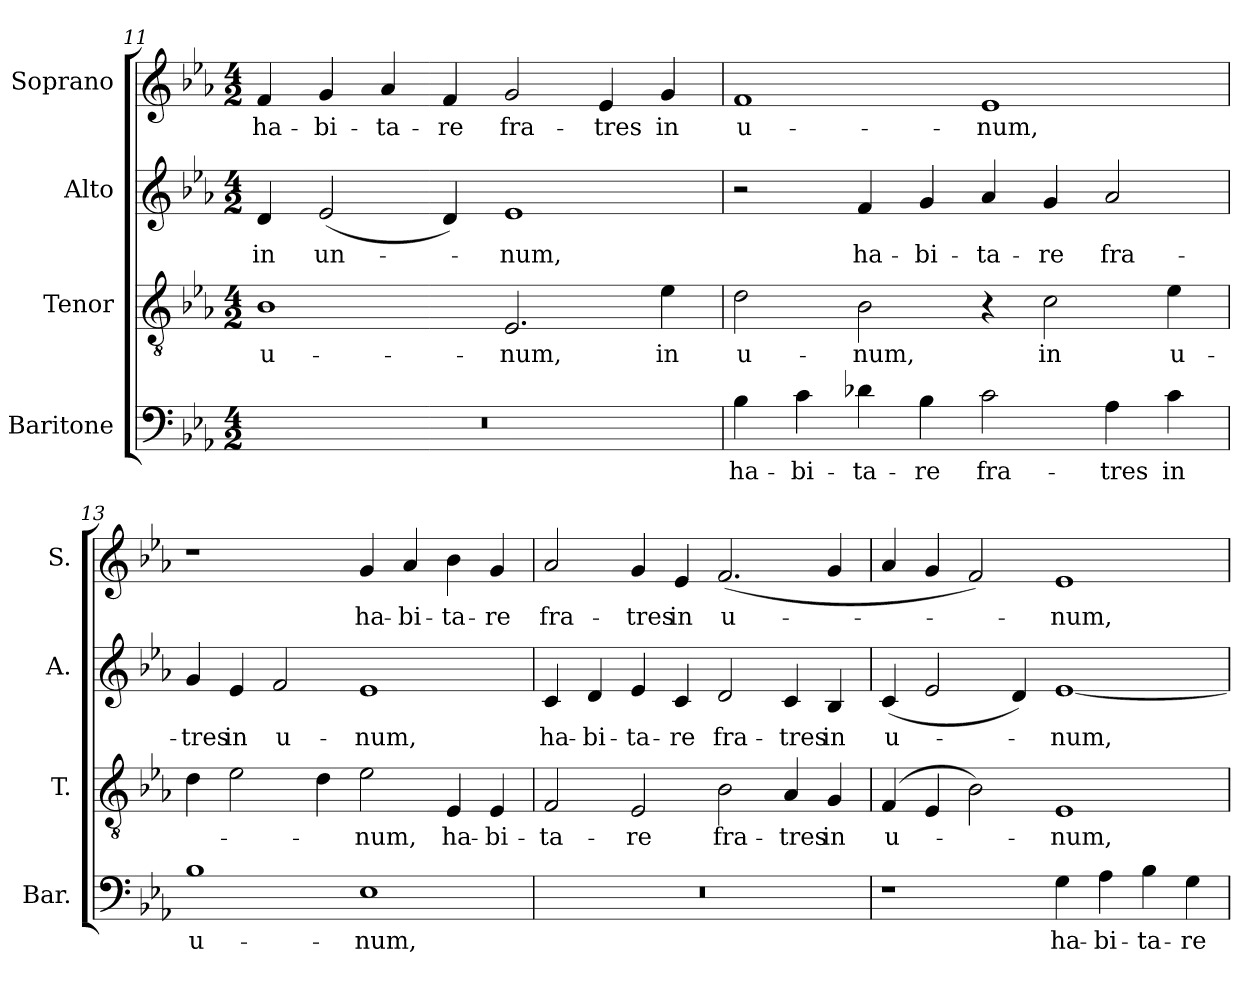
**kern	**text	**kern	**text	**kern	**text	**kern	**text
*part4	*part4	*part3	*part3	*part2	*part2	*part1	*part1
*staff4	*staff4	*staff3	*staff3	*staff2	*staff2	*staff1	*staff1
*I"Baritone	*	*I"Tenor	*	*I"Alto	*	*I"Soprano	*
*I'Bar.	*	*I'T.	*	*I'A.	*	*I'S.	*
*clefF4	*	*clefGv2	*	*clefG2	*	*clefG2	*
*	*	*ITrd7c12	*	*	*	*	*
*k[b-e-a-]	*	*k[b-e-a-]	*	*k[b-e-a-]	*	*k[b-e-a-]	*
*E-:	*	*E-:	*	*E-:	*	*E-:	*
*M4/2	*	*M4/2	*	*M4/2	*	*M4/2	*
=11	=11	=11	=11	=11	=11	=11	=11
!LO:N:vis=1	!	!	!	!	!	!	!
!	!	!	!LO:LY:b:color=#000000	!	!	!	!
!	!	!	!	!	!LO:LY:b:color=#000000	!	!
!	!	!	!	!	!	!	!LO:LY:b:color=#000000
0r	.	1BB-i	u-	4di/	in	4fi/	ha-
!	!	!	!	!	!LO:LY:b:color=#000000	!	!
!	!	!	!	!	!	!	!LO:LY:b:color=#000000
.	.	.	.	(2e-i/	un-	4gi/	-bi-
!	!	!	!	!	!	!	!LO:LY:b:color=#000000
.	.	.	.	.	.	4a-i/	-ta-
!	!	!	!	!	!	!	!LO:LY:b:color=#000000
.	.	.	.	4di/)	.	4fi/	-re
!	!	!	!LO:LY:b:color=#000000	!	!	!	!
!	!	!	!	!	!LO:LY:b:color=#000000	!	!
!	!	!	!	!	!	!	!LO:LY:b:color=#000000
.	.	2.EE-i/	-num,	1e-i	-num,	2gi/	fra-
!	!	!	!	!	!	!	!LO:LY:b:color=#000000
.	.	.	.	.	.	4e-i/	-tres
!	!	!	!LO:LY:b:color=#000000	!	!	!	!
!	!	!	!	!	!	!	!LO:LY:b:color=#000000
.	.	4E-i\	in	.	.	4gi/	in
!!LO:LB:g=z
=12	=12	=12	=12	=12	=12	=12	=12
!	!LO:LY:b:color=#000000	!	!	!	!	!	!
!	!	!	!LO:LY:b:color=#000000	!	!	!	!
!	!	!	!	!	!	!	!LO:LY:b:color=#000000
4B-i\	ha-	2Di\	u-	2r	.	1fi	u-
!	!LO:LY:b:color=#000000	!	!	!	!	!	!
4ci\	-bi-	.	.	.	.	.	.
!	!LO:LY:b:color=#000000	!	!	!	!	!	!
!	!	!	!LO:LY:b:color=#000000	!	!	!	!
!	!	!	!	!	!LO:LY:b:color=#000000	!	!
4d-Xi\	-ta-	2BB-i\	-num,	4fi/	ha-	.	.
!	!LO:LY:b:color=#000000	!	!	!	!	!	!
!	!	!	!	!	!LO:LY:b:color=#000000	!	!
4B-i\	-re	.	.	4gi/	-bi-	.	.
!	!LO:LY:b:color=#000000	!	!	!	!	!	!
!	!	!	!	!	!LO:LY:b:color=#000000	!	!
!	!	!	!	!	!	!	!LO:LY:b:color=#000000
2ci\	fra-	4r	.	4a-i/	-ta-	1e-i	-num,
!	!	!	!LO:LY:b:color=#000000	!	!	!	!
!	!	!	!	!	!LO:LY:b:color=#000000	!	!
.	.	2Ci\	in	4gi/	-re	.	.
!	!LO:LY:b:color=#000000	!	!	!	!	!	!
!	!	!	!	!	!LO:LY:b:color=#000000	!	!
4A-i\	-tres	.	.	2a-i/	fra-	.	.
!	!LO:LY:b:color=#000000	!	!	!	!	!	!
!	!	!	!LO:LY:b:color=#000000	!	!	!	!
4ci\	in	4E-i\	u-	.	.	.	.
=13	=13	=13	=13	=13	=13	=13	=13
!	!LO:LY:b:color=#000000	!	!	!	!	!	!
!	!	!	!	!	!LO:LY:b:color=#000000	!	!
1B-i	u-	4Di\	.	4gi/	-tres	1r	.
!	!	!	!	!	!LO:LY:b:color=#000000	!	!
.	.	2E-i\	.	4e-i/	in	.	.
!	!	!	!	!	!LO:LY:b:color=#000000	!	!
.	.	.	.	2fi/	u-	.	.
.	.	4Di\	.	.	.	.	.
!	!LO:LY:b:color=#000000	!	!	!	!	!	!
!	!	!	!LO:LY:b:color=#000000	!	!	!	!
!	!	!	!	!	!LO:LY:b:color=#000000	!	!
!	!	!	!	!	!	!	!LO:LY:b:color=#000000
1E-i	-num,	2E-i\	-num,	1e-i	-num,	4gi/	ha-
!	!	!	!	!	!	!	!LO:LY:b:color=#000000
.	.	.	.	.	.	4a-i/	-bi-
!	!	!	!LO:LY:b:color=#000000	!	!	!	!
!	!	!	!	!	!	!	!LO:LY:b:color=#000000
.	.	4EE-i/	ha-	.	.	4b-i\	-ta-
!	!	!	!LO:LY:b:color=#000000	!	!	!	!
!	!	!	!	!	!	!	!LO:LY:b:color=#000000
.	.	4EE-i/	-bi-	.	.	4gi/	-re
=14	=14	=14	=14	=14	=14	=14	=14
!LO:N:vis=1	!	!	!	!	!	!	!
!	!	!	!LO:LY:b:color=#000000	!	!	!	!
!	!	!	!	!	!LO:LY:b:color=#000000	!	!
!	!	!	!	!	!	!	!LO:LY:b:color=#000000
0r	.	2FFi/	-ta-	4ci/	ha-	2a-i/	fra-
!	!	!	!	!	!LO:LY:b:color=#000000	!	!
.	.	.	.	4di/	-bi-	.	.
!	!	!	!LO:LY:b:color=#000000	!	!	!	!
!	!	!	!	!	!LO:LY:b:color=#000000	!	!
!	!	!	!	!	!	!	!LO:LY:b:color=#000000
.	.	2EE-i/	-re	4e-i/	-ta-	4gi/	-tres
!	!	!	!	!	!LO:LY:b:color=#000000	!	!
!	!	!	!	!	!	!	!LO:LY:b:color=#000000
.	.	.	.	4ci/	-re	4e-i/	in
!	!	!	!LO:LY:b:color=#000000	!	!	!	!
!	!	!	!	!	!LO:LY:b:color=#000000	!	!
!	!	!	!	!	!	!	!LO:LY:b:color=#000000
.	.	2BB-i\	fra-	2di/	fra-	(2.fi/	u-
!	!	!	!LO:LY:b:color=#000000	!	!	!	!
!	!	!	!	!	!LO:LY:b:color=#000000	!	!
.	.	4AA-i/	-tres	4ci/	-tres	.	.
!	!	!	!LO:LY:b:color=#000000	!	!	!	!
!	!	!	!	!	!LO:LY:b:color=#000000	!	!
.	.	4GGi/	in	4B-i/	in	4gi/	.
=15	=15	=15	=15	=15	=15	=15	=15
!	!	!	!LO:LY:b:color=#000000	!	!	!	!
!	!	!	!	!	!LO:LY:b:color=#000000	!	!
1r	.	(4FFi/	u-	(4ci/	u-	4a-i/	.
.	.	4EE-i/	.	2e-i/	.	4gi/	.
.	.	2BB-i\)	.	.	.	2fi/)	.
.	.	.	.	4di/)	.	.	.
!	!LO:LY:b:color=#000000	!	!	!	!	!	!
!	!	!	!LO:LY:b:color=#000000	!	!	!	!
!	!	!	!	!	!LO:LY:b:color=#000000	!	!
!	!	!	!	!	!	!	!LO:LY:b:color=#000000
4Gi\	ha-	1EE-i	-num,	[1e-i	-num,	1e-i	-num,
!	!LO:LY:b:color=#000000	!	!	!	!	!	!
4A-i\	-bi-	.	.	.	.	.	.
!	!LO:LY:b:color=#000000	!	!	!	!	!	!
4B-i\	-ta-	.	.	.	.	.	.
!	!LO:LY:b:color=#000000	!	!	!	!	!	!
4Gi\	-re	.	.	.	.	.	.
=	=	=	=	=	=	=	=
*-	*-	*-	*-	*-	*-	*-	*-
